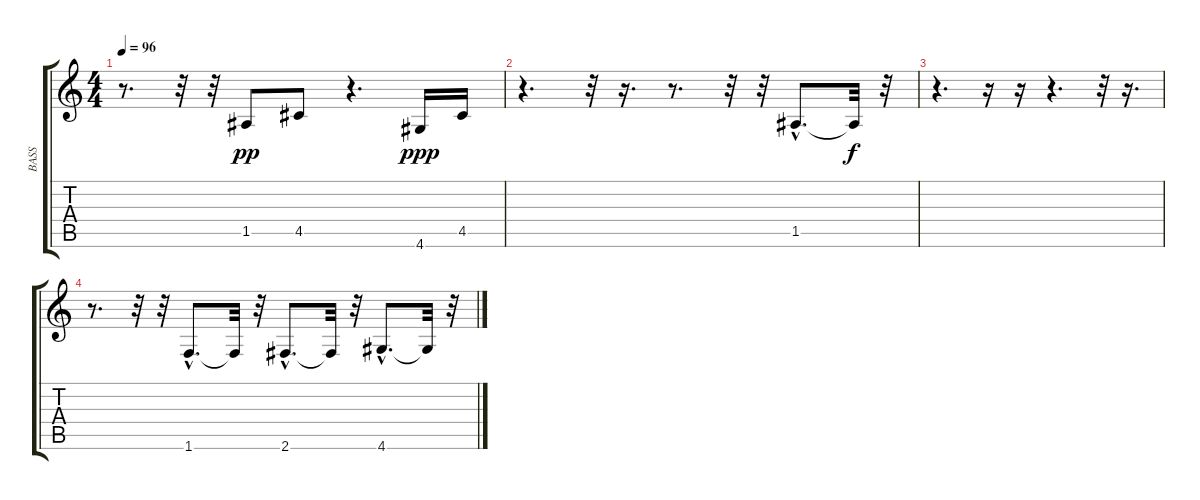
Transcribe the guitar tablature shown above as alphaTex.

\track ("BASS" "BASS") {instrument fretlessbass}
\staff {score tabs}
\tuning (E4 B3 G3 D3 A2 E2) {hide}
\ts (4 4)
\tempo 96
\clef g2
\ks c
r.8{d dy f} r.32 r.32 1.5.8{dy pp} 4.5.8 r.4{d} 4.6.16{dy ppp} 4.5.16 |
r.4{d} r.32 r.16{d} r.8{d} r.32 r.32 1.5{hac}.8{d} 1.5{t}.32{dy f} r.32 |
r.4{d} r.16 r.16 r.4{d} r.32 r.16{d} |
r.8{d} r.32 r.32 1.6{hac}.8{d} 1.6{t}.32 r.32 2.6{hac}.8{d} 2.6{t}.32 r.32 4.6{hac}.8{d} 4.6{t}.32 r.32
